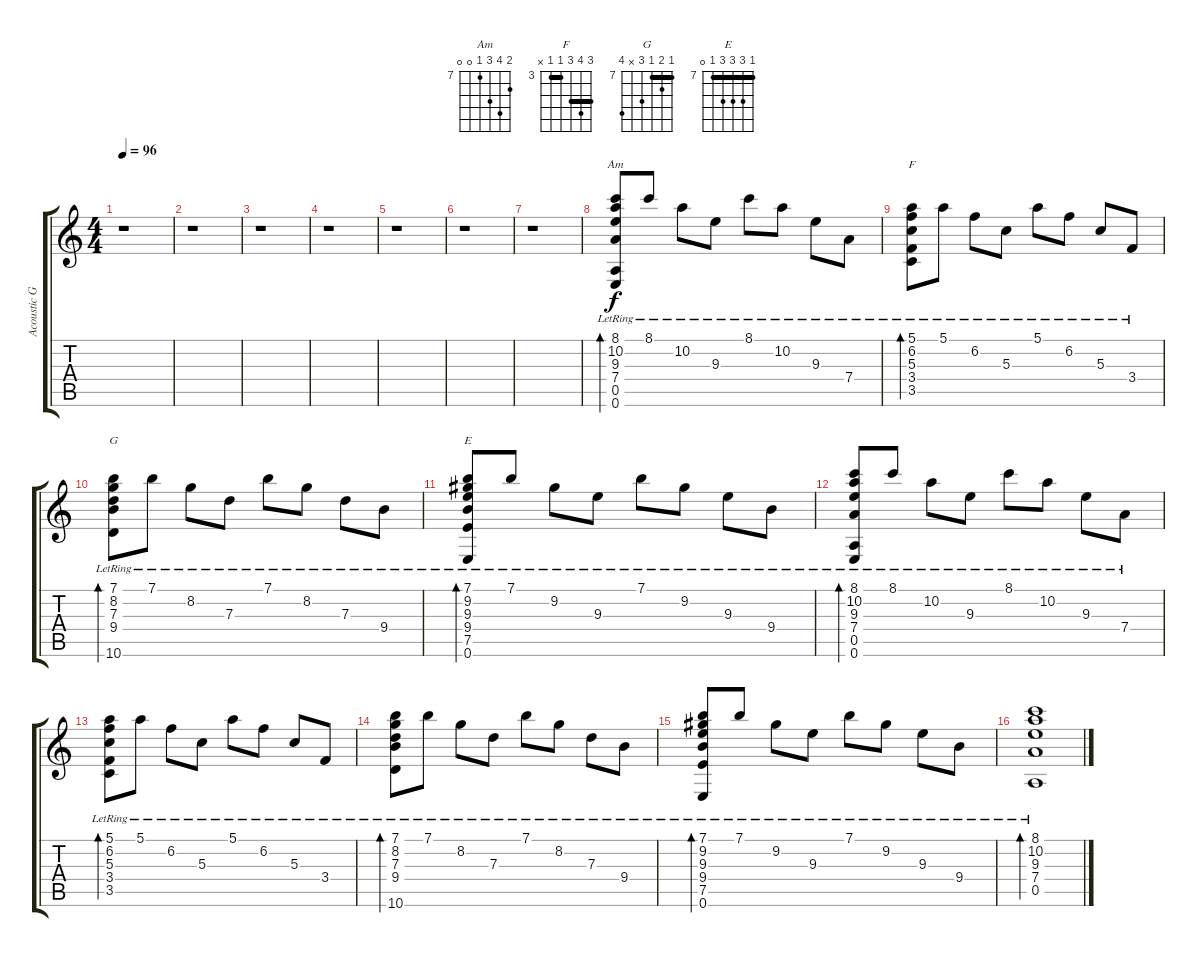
\track ("Acoustic Guitar" "Acoustic G") {instrument acousticguitarsteel}
\staff {score tabs}
\tuning (E4 B3 G3 D3 A2 E2) {hide}
\chord ("Am" 8 10 9 7 0 0) {firstfret 7}
\chord ("F" 5 6 5 3 3 x) {firstfret 3 barre (3 5)}
\chord ("G" 7 8 7 9 x 10) {firstfret 7 barre 7}
\chord ("E" 7 9 9 9 7 0) {firstfret 7 barre 7}
\ts (4 4)
\tempo 96
\clef g2
\ks c
r.1{dy f} |
r.1 |
r.1 |
r.1 |
r.1 |
r.1 |
r.1 |
(8.1{lr} 10.2{lr} 9.3{lr} 7.4{lr} 0.5{lr} 0.6{lr}).8{bd 120 ch "Am"} 8.1{lr}.8 10.2{lr}.8 9.3{lr}.8 8.1{lr}.8 10.2{lr}.8 9.3{lr}.8 7.4{lr}.8 |
(5.1{lr} 6.2{lr} 5.3{lr} 3.4{lr} 3.5{lr}).8{bd 120 ch "F"} 5.1{lr}.8 6.2{lr}.8 5.3{lr}.8 5.1{lr}.8 6.2{lr}.8 5.3{lr}.8 3.4{lr}.8 |
(7.1{lr} 8.2{lr} 7.3{lr} 9.4{lr} 10.6{lr}).8{bd 120 ch "G"} 7.1{lr}.8 8.2{lr}.8 7.3{lr}.8 7.1{lr}.8 8.2{lr}.8 7.3{lr}.8 9.4{lr}.8 |
(7.1{lr} 9.2{lr} 9.3{lr} 9.4{lr} 7.5{lr} 0.6{lr}).8{bd 60 ch "E"} 7.1{lr}.8 9.2{lr}.8 9.3{lr}.8 7.1{lr}.8 9.2{lr}.8 9.3{lr}.8 9.4{lr}.8 |
(8.1{lr} 10.2{lr} 9.3{lr} 7.4{lr} 0.5{lr} 0.6{lr}).8{bd 60} 8.1{lr}.8 10.2{lr}.8 9.3{lr}.8 8.1{lr}.8 10.2{lr}.8 9.3{lr}.8 7.4{lr}.8 |
(5.1{lr} 6.2{lr} 5.3{lr} 3.4{lr} 3.5{lr}).8{bd 120} 5.1{lr}.8 6.2{lr}.8 5.3{lr}.8 5.1{lr}.8 6.2{lr}.8 5.3{lr}.8 3.4{lr}.8 |
(7.1{lr} 8.2{lr} 7.3{lr} 9.4{lr} 10.6{lr}).8{bd 120} 7.1{lr}.8 8.2{lr}.8 7.3{lr}.8 7.1{lr}.8 8.2{lr}.8 7.3{lr}.8 9.4{lr}.8 |
(7.1{lr} 9.2{lr} 9.3{lr} 9.4{lr} 7.5{lr} 0.6{lr}).8{bd 60} 7.1{lr}.8 9.2{lr}.8 9.3{lr}.8 7.1{lr}.8 9.2{lr}.8 9.3{lr}.8 9.4{lr}.8 |
(8.1{lr} 10.2{lr} 9.3{lr} 7.4{lr} 0.5{lr}).1{bd 120}
